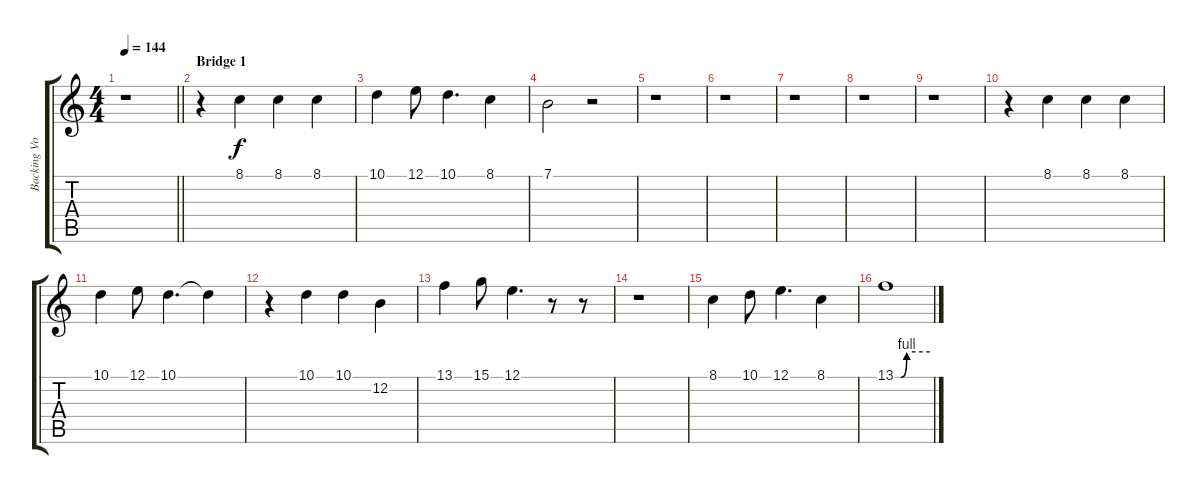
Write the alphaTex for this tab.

\track ("Backing Vocal" "Backing Vo") {instrument oboe}
\staff {score tabs}
\tuning (E4 B3 G3 D3 A2 E2) {hide}
\ts (4 4)
\tempo 144
\clef g2
\barLineRight lightlight
\ks c
r.1{dy f} |
\section ("" "Bridge 1")
r.4 8.1.4 8.1.4 8.1.4 |
10.1.4 12.1.8 10.1.4{d} 8.1.4 |
7.1.2 r.2 |
r.1 |
r.1 |
r.1 |
r.1 |
r.1 |
r.4 8.1.4 8.1.4 8.1.4 |
10.1.4 12.1.8 10.1.4{d} 10.1{t}.4 |
r.4 10.1.4 10.1.4 12.2.4 |
13.1.4 15.1.8 12.1.4{d} r.8 r.8 |
r.1 |
8.1.4 10.1.8 12.1.4{d} 8.1.4 |
13.1{be (custom 0 0 10 0 20 4 60 4)}.1
